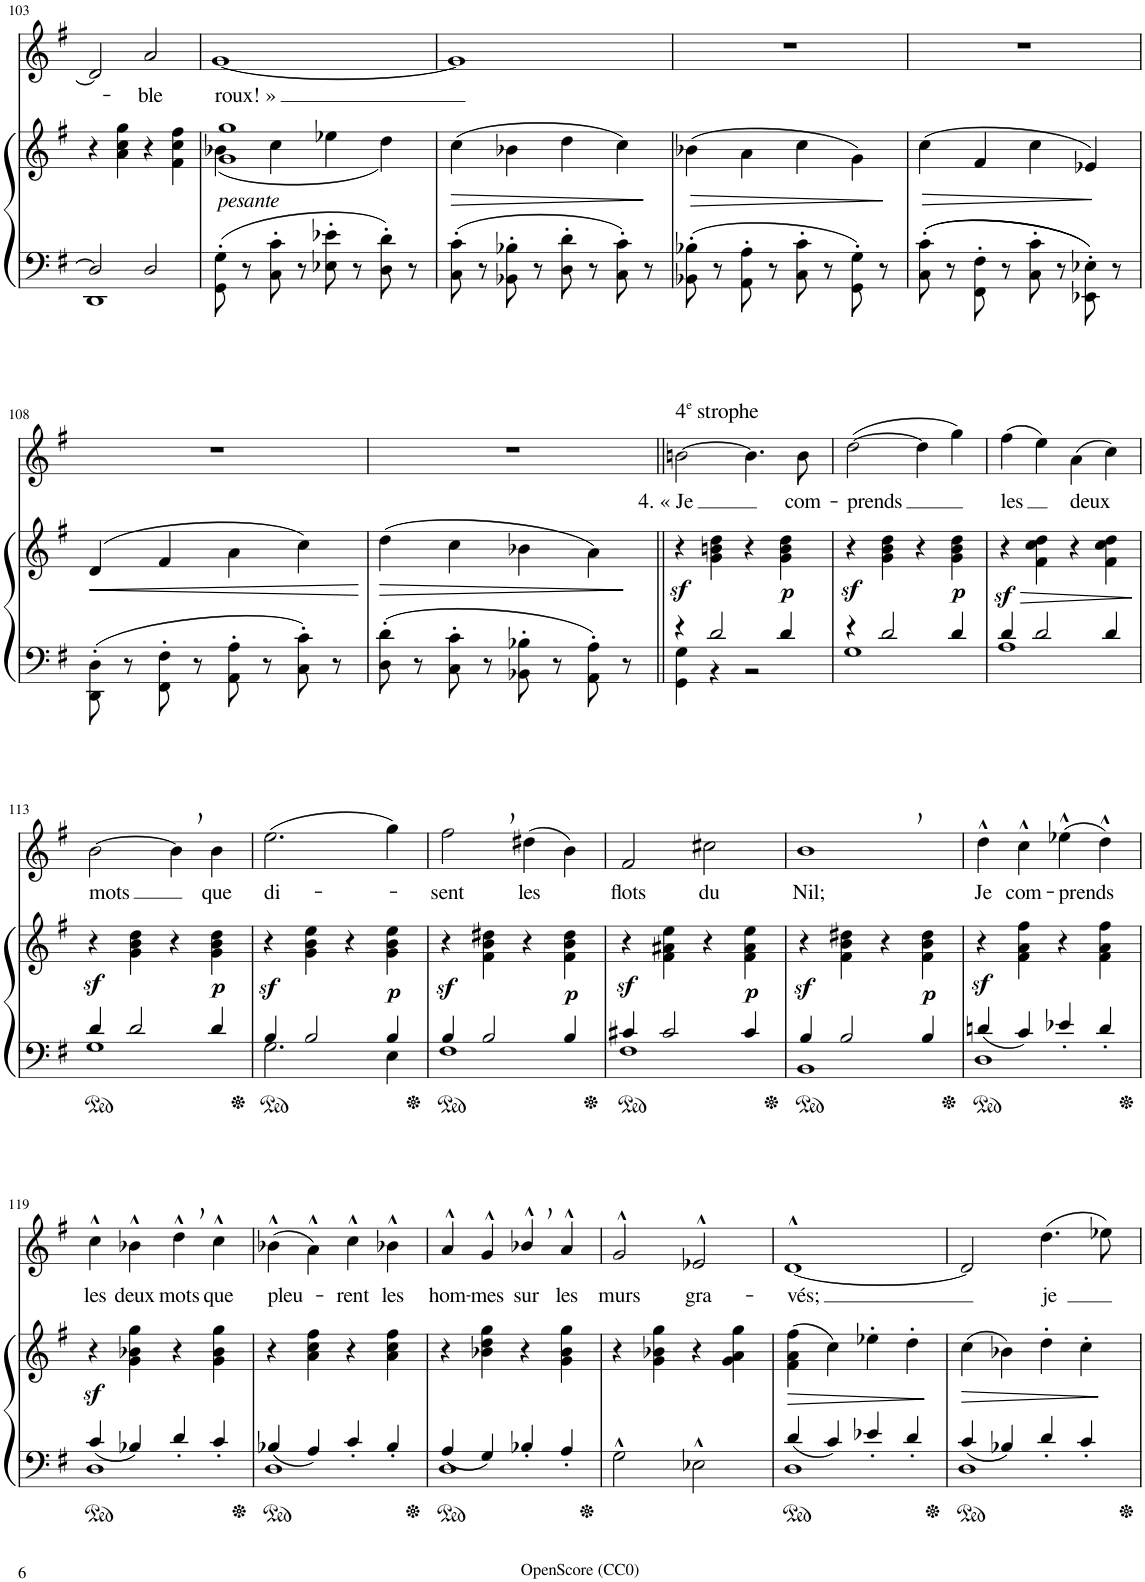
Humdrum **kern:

**kern	**kern	**dynam	**kern	**text
*part2	*part2	*part2	*part1	*part1
*staff3	*staff2	*staff2/3	*staff1	*staff1
*I"Piano	*	*	*I"Chant Voice	*
*I'Pno	*	*	*	*
!!LO:PB:g=z
*clefF4	*clefG2	*	*clefG2	*
*k[f#]	*k[f#]	*	*k[f#]	*
*M4/4	*M4/4	*	*M4/4	*
=103	=103	=103	=103	=103
*^	*	*	*	*
2D/]	1DD	4r	.	2d/]	.
.	.	4a\ 4cc\ 4gg\	.	.	.
!	!	!	!	!	!LO:LY:b
2D/	.	4r	.	2a/	-ble
.	.	4f#\ 4cc\ 4ff#\	.	.	.
*v	*v	*	*	*	*
=104	=104	=104	=104	=104
*	*^	*	*	*
!	!LO:TX:b:i:t=pesante	!	!	!	!
!	!	!	!	!	!LO:LY:b
8GG\' 8G\'	(<4b-X\	1g 1gg	.	[1g	roux! »
8r	.	.	.	.	.
8C\' 8c\'	4cc\	.	.	.	.
8r	.	.	.	.	.
8E-X\' 8e-X\'	4ee-X\	.	.	.	.
8r	.	.	.	.	.
8D\' 8d\'	4dd\)	.	.	.	.
8r	.	.	.	.	.
*	*v	*v	*	*	*
=105	=105	=105	=105	=105
!	!	!LO:HP:b	!	!
8C\' 8c\'	(>4cc\	>	1g]	.
8r	.	.	.	.
8BB-X\' 8B-X\'	4b-X\	.	.	.
8r	.	.	.	.
8D\' 8d\'	4dd\	.	.	.
8r	.	.	.	.
8C\' 8c\'	4cc\)	]	.	.
8r	.	.	.	.
=106	=106	=106	=106	=106
!	!	!LO:HP:b	!	!
8BB-X\' 8B-X\'	(4b-X\	>	1r	.
8r	.	.	.	.
8AA\' 8A\'	4a\	.	.	.
8r	.	.	.	.
8C\' 8c\'	4cc\	.	.	.
8r	.	.	.	.
8GG\' 8G\'	4g\)	]	.	.
8r	.	.	.	.
=107	=107	=107	=107	=107
!	!	!LO:HP:b	!	!
8C\' 8c\'	(4cc\	>	1r	.
8r	.	.	.	.
8FF#\' 8F#\'	4f#/	.	.	.
8r	.	.	.	.
8C\' 8c\'	4cc\	.	.	.
8r	.	.	.	.
8EE-X\' 8E-X\'	4e-X/)	]	.	.
8r	.	.	.	.
!!LO:LB:g=z
=108	=108	=108	=108	=108
!	!	!LO:HP:b	!	!
8DD\' 8D\'	(>4d/	<	1r	.
8r	.	.	.	.
8FF#\' 8F#\'	4f#/	.	.	.
8r	.	.	.	.
8AA\' 8A\'	4a\	.	.	.
8r	.	.	.	.
8C\' 8c\'	4cc\)	.	.	.
8r	.	.	.	.
.	.	[	.	.
=109	=109	=109	=109	=109
!	!	!LO:HP:b	!	!
8D\' 8d\'	(4dd\	>	1r	.
8r	.	.	.	.
8C\' 8c\'	4cc\	.	.	.
8r	.	.	.	.
8BB-X\' 8B-X\'	4b-X\	.	.	.
8r	.	.	.	.
8AA\' 8A\'	4a\)	]	.	.
8r	.	.	.	.
=110||	=110||	=110||	=110||	=110||
*^	*	*	*	*
!	!	!	!	!LO:TX:a:t=4	!
!	!	!	!	!LO:TX:a:t=e	!
!	!	!	!	!LO:TX:a:t=strophe	!
!	!	!	!LO:DY:a=2	!	!LO:LY:b
4r	4GG\ 4G\	4r	sf	[2bn\	4. « Je
2d/	4r	4g\ 4bn\ 4dd\	.	.	.
.	2r	4r	.	4.b\]	.
!	!	!	!LO:DY:b	!	!
4d/	.	4g\ 4b\ 4dd\	p	.	.
!	!	!	!	!	!LO:LY:b
.	.	.	.	8b\	com-
=111	=111	=111	=111	=111	=111
!	!	!	!LO:DY:b	!	!LO:LY:b
4r	1G	4r	sf	([2dd\	-prends
2d/	.	4g\ 4b\ 4dd\	.	.	.
.	.	4r	.	4dd\]	.
!	!	!	!LO:DY:b	!	!
4d/	.	4g\ 4b\ 4dd\	p	4gg\)	.
=112	=112	=112	=112	=112	=112
!	!	!	!LO:HP:b	!	!LO:LY:b
!	!	!	!LO:DY:n=1:b	!	!
4d/	1A	4r	> sf	(4ff#\	les
2d/	.	4f#\ 4cc\ 4dd\	.	4ee\)	.
!	!	!	!	!	!LO:LY:b
.	.	4r	.	(4a\	deux
4d/	.	4f#\ 4cc\ 4dd\	]	4cc\)	.
!!LO:LB:g=z
=113	=113	=113	=113	=113	=113
!	!	!	!LO:DY:b	!	!LO:LY:b
4d/	1G	4r	sf	[2b\	mots
2d/	.	4g\ 4b\ 4dd\	.	.	.
.	.	4r	.	4b,\]	.
!	!	!	!LO:DY:b	!	!LO:LY:b
4d/	.	4g\ 4b\ 4dd\	p	4b\	que
=114	=114	=114	=114	=114	=114
!	!	!	!LO:DY:b	!	!LO:LY:b
4B/	2.G\	4r	sf	(2.ee\	di-
2B/	.	4g\ 4b\ 4ee\	.	.	.
.	.	4r	.	.	.
!	!	!	!LO:DY:b	!	!
4B/	4E\	4g\ 4b\ 4ee\	p	4gg\)	.
=115	=115	=115	=115	=115	=115
!	!	!	!LO:DY:b	!	!LO:LY:b
4B/	1F#	4r	sf	2ff#,\	-sent
2B/	.	4f#\ 4b\ 4dd#X\	.	.	.
!	!	!	!	!	!LO:LY:b
.	.	4r	.	(4dd#X\	les
!	!	!	!LO:DY:b	!	!
4B/	.	4f#\ 4b\ 4dd#\	p	4b\)	.
=116	=116	=116	=116	=116	=116
!	!	!	!LO:DY:b	!	!LO:LY:b
4c#X/	1F#	4r	sf	2f#/	flots
2c#/	.	4f#\ 4a#X\ 4ee\	.	.	.
!	!	!	!	!	!LO:LY:b
.	.	4r	.	2cc#X\	du
!	!	!	!LO:DY:b	!	!
4c#/	.	4f#\ 4a#\ 4ee\	p	.	.
=117	=117	=117	=117	=117	=117
!	!	!	!LO:DY:b	!	!LO:LY:b
4B/	1BB	4r	sf	1b	Nil;
2B/	.	4f#\ 4b\ 4dd#X\	.	.	.
.	.	4r	.	.	.
!	!	!	!LO:DY:b	!	!
4B/	.	4f#\ 4b\ 4dd#\	p	.	.
=118	=118	=118	=118	=118	=118
!	!	!	!LO:DY:b	!	!LO:LY:b
1D	4dn/	4r	sf	4dd^^\	Je
!	!	!	!	!	!LO:LY:b
.	4c/	4f#\ 4a\ 4ff#\	.	4cc^^\	com-
!	!	!	!	!	!LO:LY:b
.	4e-X'</	4r	.	(4ee-X^^\	-prends
.	4d'</	4f#\ 4a\ 4ff#\	.	4dd^^\)	.
!!LO:LB:g=z
=119	=119	=119	=119	=119	=119
!	!	!	!LO:DY:b	!	!LO:LY:b
1D	4c/	4r	sf	4cc^^\	les
!	!	!	!	!	!LO:LY:b
.	4B-X/	4g\ 4b-X\ 4gg\	.	4b-X^^\	deux
!	!	!	!	!	!LO:LY:b
.	4d'</	4r	.	4dd^^,\	mots
!	!	!	!	!	!LO:LY:b
.	4c'</	4g\ 4b-\ 4gg\	.	4cc^^\	que
=120	=120	=120	=120	=120	=120
!	!	!	!	!	!LO:LY:b
1D	4B-X/	4r	.	(4b-X^^\	pleu-
.	4A/	4a\ 4cc\ 4ff#\	.	4a^^\)	.
!	!	!	!	!	!LO:LY:b
.	4c'</	4r	.	4cc^^\	-rent
!	!	!	!	!	!LO:LY:b
.	4B-'</	4a\ 4cc\ 4ff#\	.	4b-X^^\	les
=121	=121	=121	=121	=121	=121
!	!	!	!	!	!LO:LY:b
1D	4A/	4r	.	4a^^/	hom-
!	!	!	!	!	!LO:LY:b
.	4G/	4b-X\ 4dd\ 4gg\	.	4g^^/	-mes
!	!	!	!	!	!LO:LY:b
.	4B-X'</	4r	.	4b-X^^,/	sur
!	!	!	!	!	!LO:LY:b
.	4A'</	4g\ 4b-\ 4gg\	.	4a^^/	les
=122	=122	=122	=122	=122	=122
!	!	!	!	!	!LO:LY:b
*v	*v	*	*	*	*
2G^^\	4r	.	2g^^/	murs
.	4g\ 4b-X\ 4gg\	.	.	.
!	!	!	!	!LO:LY:b
2E-X^^\	4r	.	2e-X^^/	gra-
.	4g\ 4a\ 4gg\	.	.	.
=123	=123	=123	=123	=123
*^	*	*	*	*
!	!	!	!LO:HP:b	!	!LO:LY:b
1D	4d/	(4f#\ 4a\ 4ff#\	>	[1d^^	-vés;
.	4c/	4cc\)	.	.	.
.	4e-X'</	4ee-X'\	.	.	.
.	4d'</	4dd'\	]	.	.
=124	=124	=124	=124	=124	=124
!	!	!	!LO:HP:b	!	!
1D	4c/	(4cc\	>	2d/]	.
.	4B-X/	4b-X\)	.	.	.
!	!	!	!	!	!LO:LY:b
.	4d'</	4dd'\	.	(4.dd\	je
.	4c'</	4cc'\	]	.	.
.	.	.	.	8ee-X\)	.
*v	*v	*	*	*	*
=	=	=	=	=
*-	*-	*-	*-	*-
